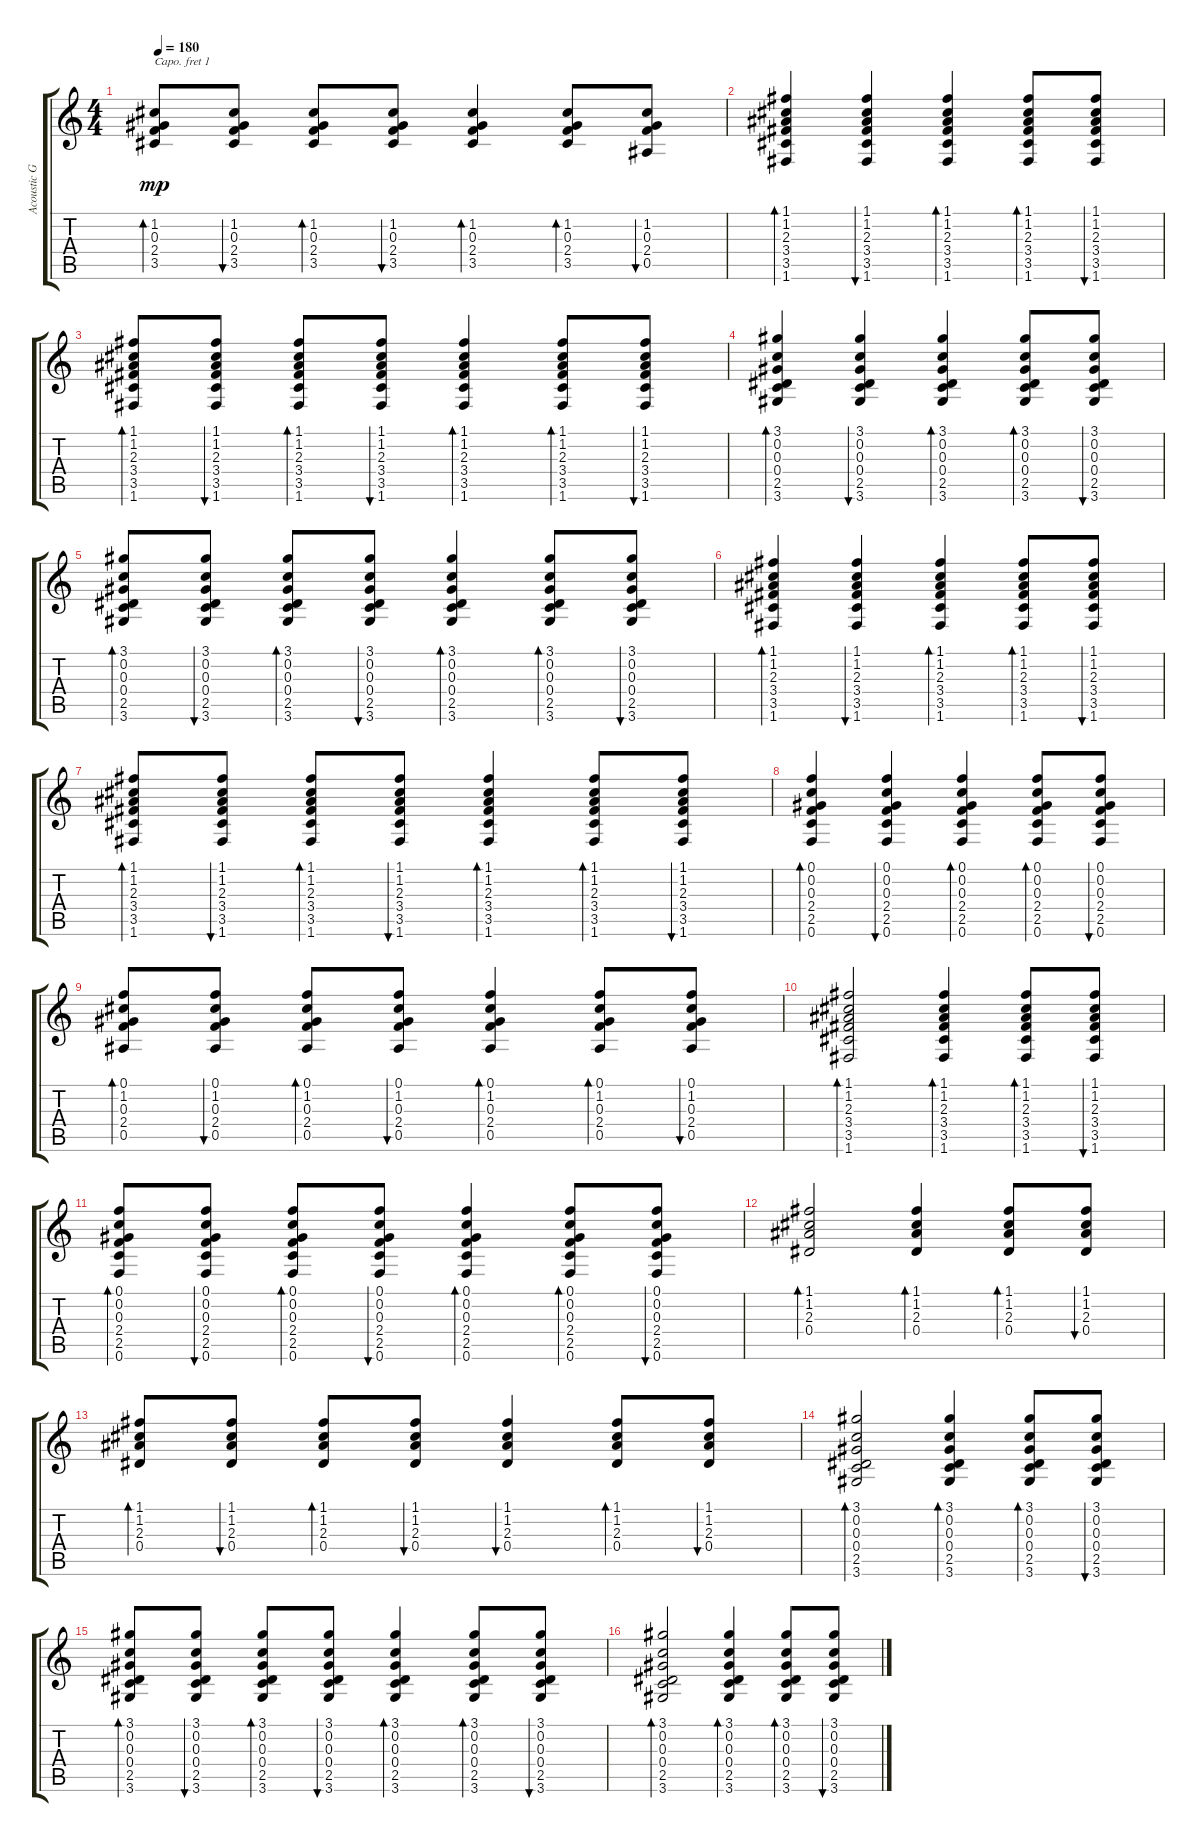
\track ("Acoustic Guitar(steel)" "Acoustic G") {instrument acousticguitarsteel}
\staff {score tabs}
\capo 1
\tuning (E4 B3 G3 D3 A2 E2) {hide}
\ts (4 4)
\tempo 180
\clef g2
\ks c
(1.2 0.3 2.4 3.5).8{bd 60 dy mp} (1.2 0.3 2.4 3.5).8{bu 60} (1.2 0.3 2.4 3.5).8{bd 60} (1.2 0.3 2.4 3.5).8{bu 60} (1.2 0.3 2.4 3.5).4{bd 60} (1.2 0.3 2.4 3.5).8{bd 60} (1.2 0.3 2.4 0.5).8{bu 60} |
(1.1 1.2 2.3 3.4 3.5 1.6).4{bd 60} (1.1 1.2 2.3 3.4 3.5 1.6).4{bu 60} (1.1 1.2 2.3 3.4 3.5 1.6).4{bd 60} (1.1 1.2 2.3 3.4 3.5 1.6).8{bd 60} (1.1 1.2 2.3 3.4 3.5 1.6).8{bu 60} |
(1.1 1.2 2.3 3.4 3.5 1.6).8{bd 60} (1.1 1.2 2.3 3.4 3.5 1.6).8{bu 60} (1.1 1.2 2.3 3.4 3.5 1.6).8{bd 60} (1.1 1.2 2.3 3.4 3.5 1.6).8{bu 60} (1.1 1.2 2.3 3.4 3.5 1.6).4{bd 60} (1.1 1.2 2.3 3.4 3.5 1.6).8{bd 60} (1.1 1.2 2.3 3.4 3.5 1.6).8{bu 60} |
(3.1 0.2 0.3 0.4 2.5 3.6).4{bd 60} (3.1 0.2 0.3 0.4 2.5 3.6).4{bu 60} (3.1 0.2 0.3 0.4 2.5 3.6).4{bd 60} (3.1 0.2 0.3 0.4 2.5 3.6).8{bd 60} (3.1 0.2 0.3 0.4 2.5 3.6).8{bu 60} |
(3.1 0.2 0.3 0.4 2.5 3.6).8{bd 60} (3.1 0.2 0.3 0.4 2.5 3.6).8{bu 60} (3.1 0.2 0.3 0.4 2.5 3.6).8{bd 60} (3.1 0.2 0.3 0.4 2.5 3.6).8{bu 60} (3.1 0.2 0.3 0.4 2.5 3.6).4{bd 60} (3.1 0.2 0.3 0.4 2.5 3.6).8{bd 60} (3.1 0.2 0.3 0.4 2.5 3.6).8{bu 60} |
(1.1 1.2 2.3 3.4 3.5 1.6).4{bd 60} (1.1 1.2 2.3 3.4 3.5 1.6).4{bu 60} (1.1 1.2 2.3 3.4 3.5 1.6).4{bd 60} (1.1 1.2 2.3 3.4 3.5 1.6).8{bd 60} (1.1 1.2 2.3 3.4 3.5 1.6).8{bu 60} |
(1.1 1.2 2.3 3.4 3.5 1.6).8{bd 60} (1.1 1.2 2.3 3.4 3.5 1.6).8{bu 60} (1.1 1.2 2.3 3.4 3.5 1.6).8{bd 60} (1.1 1.2 2.3 3.4 3.5 1.6).8{bu 60} (1.1 1.2 2.3 3.4 3.5 1.6).4{bd 60} (1.1 1.2 2.3 3.4 3.5 1.6).8{bd 60} (1.1 1.2 2.3 3.4 3.5 1.6).8{bu 60} |
(0.1 0.2 0.3 2.4 2.5 0.6).4{bd 60} (0.1 0.2 0.3 2.4 2.5 0.6).4{bu 60} (0.1 0.2 0.3 2.4 2.5 0.6).4{bd 60} (0.1 0.2 0.3 2.4 2.5 0.6).8{bd 60} (0.1 0.2 0.3 2.4 2.5 0.6).8{bu 60} |
(0.1 1.2 0.3 2.4 0.5).8{bd 60} (0.1 1.2 0.3 2.4 0.5).8{bu 60} (0.1 1.2 0.3 2.4 0.5).8{bd 60} (0.1 1.2 0.3 2.4 0.5).8{bu 60} (0.1 1.2 0.3 2.4 0.5).4{bd 60} (0.1 1.2 0.3 2.4 0.5).8{bd 60} (0.1 1.2 0.3 2.4 0.5).8{bu 60} |
(1.1 1.2 2.3 3.4 3.5 1.6).2{bd 60} (1.1 1.2 2.3 3.4 3.5 1.6).4{bd 60} (1.1 1.2 2.3 3.4 3.5 1.6).8{bd 60} (1.1 1.2 2.3 3.4 3.5 1.6).8{bu 60} |
(0.1 0.2 0.3 2.4 2.5 0.6).8{bd 60} (0.1 0.2 0.3 2.4 2.5 0.6).8{bu 60} (0.1 0.2 0.3 2.4 2.5 0.6).8{bd 60} (0.1 0.2 0.3 2.4 2.5 0.6).8{bu 60} (0.1 0.2 0.3 2.4 2.5 0.6).4{bd 60} (0.1 0.2 0.3 2.4 2.5 0.6).8{bd 60} (0.1 0.2 0.3 2.4 2.5 0.6).8{bu 60} |
(1.1 1.2 2.3 0.4).2{bd 60} (1.1 1.2 2.3 0.4).4{bd 60} (1.1 1.2 2.3 0.4).8{bd 60} (1.1 1.2 2.3 0.4).8{bu 60} |
(1.1 1.2 2.3 0.4).8{bd 60} (1.1 1.2 2.3 0.4).8{bu 60} (1.1 1.2 2.3 0.4).8{bd 60} (1.1 1.2 2.3 0.4).8{bu 60} (1.1 1.2 2.3 0.4).4{bu 60} (1.1 1.2 2.3 0.4).8{bd 60} (1.1 1.2 2.3 0.4).8{bu 60} |
(3.1 0.2 0.3 0.4 2.5 3.6).2{bd 60} (3.1 0.2 0.3 0.4 2.5 3.6).4{bd 60} (3.1 0.2 0.3 0.4 2.5 3.6).8{bd 60} (3.1 0.2 0.3 0.4 2.5 3.6).8{bu 60} |
(3.1 0.2 0.3 0.4 2.5 3.6).8{bd 60} (3.1 0.2 0.3 0.4 2.5 3.6).8{bu 60} (3.1 0.2 0.3 0.4 2.5 3.6).8{bd 60} (3.1 0.2 0.3 0.4 2.5 3.6).8{bu 60} (3.1 0.2 0.3 0.4 2.5 3.6).4{bd 60} (3.1 0.2 0.3 0.4 2.5 3.6).8{bd 60} (3.1 0.2 0.3 0.4 2.5 3.6).8{bu 60} |
(3.1 0.2 0.3 0.4 2.5 3.6).2{bd 60} (3.1 0.2 0.3 0.4 2.5 3.6).4{bd 60} (3.1 0.2 0.3 0.4 2.5 3.6).8{bd 60} (3.1 0.2 0.3 0.4 2.5 3.6).8{bu 60}
